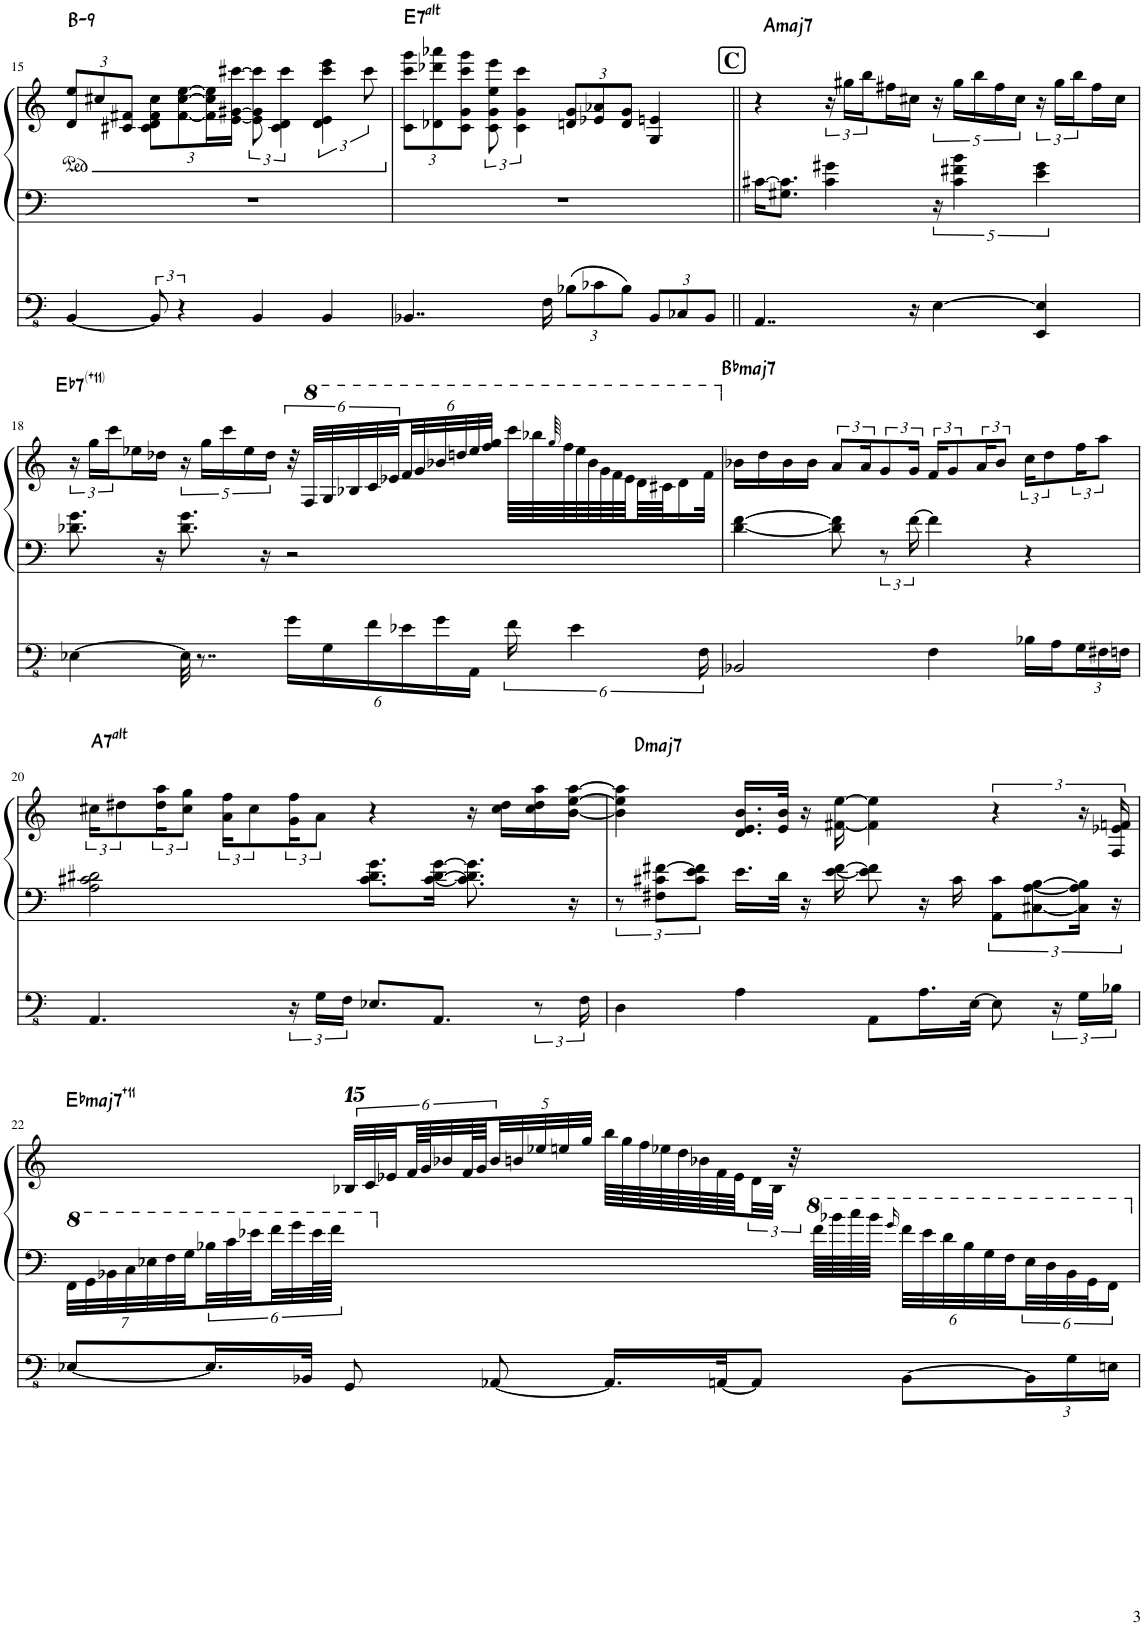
**kern	**kern	**kern	**harte
*part2	*part1	*part1	*part1
*staff3	*staff2	*staff1	*
*I"Bass	*I"Piano	*	*
*	*I'Pno	*	*
!!LO:PB:g=z
*clefFv4	*clefF4	*clefG2	*
*k[]	*k[]	*k[]	*
*M4/4	*M4/4	*M4/4	*
*	*	*ped	*
*	*	*Xbrackettup	*
=15	=15	=15	=15
!	!	!	!LO:H:kt=9
[4BBB/	1r	12d/ 12ee/L	B:min9
.	.	12cc#X/	.
.	.	12c#X/ 12f#X/J	.
12BBB/]	.	12c#\ 12d\ 12f#\ 12cc#\L	.
6r	.	[12f#\ [12cc#\ [12ee\	.
.	.	24f#\] 24cc#\] 24ee\]L	.
.	.	[24e\ [24g#X\ [24ccc#X\JJ	.
*	*	*brackettup	*
4BBB/	.	12e\] 12g#\] 12ccc#\]	.
.	.	6c#\ 6d\ 6ccc#\	.
4BBB/	.	6d\ 6e\ 6ccc#\ 6eee\	.
.	.	12ccc#\	.
=16	=16	=16	=16
*	*	*Xped	*
*	*	*Xbrackettup	*
!	!	!	!LO:H:kt=7
4..BBB-X/	1r	12c\ 12ccc\ 12ggg\L	E:(3,b5,#5,b7,b9,#9)
.	.	12d-X\ 12ddd-X\ 12aaa-X\	.
.	.	12c\ 12g\ 12ccc\ 12ggg\J	.
*	*	*brackettup	*
.	.	12c\ 12g\ 12ee\ 12eee\	.
.	.	6c\ 6g\ 6ccc\	.
16FF\	.	.	.
*Xbrackettup	*	*Xbrackettup	*
(12BB-X\L	.	12dn/ 12g/L	.
12C-X\	.	12e-X/ 12a-X/	.
12BB-\J)	.	12d/ 12g/J	.
12BBB-/L	.	4G/ 4en/	.
12CC-X/	.	.	.
12BBB-/J	.	.	.
!!LO:REH:place=s1:a:B:cj:fs=14:t=C
=17||	=17||	=17||	=17||
!	!	!	!LO:H:kt=maj7
4..AAA/	[16c#X\KL	4r	A:maj7
.	8.G#X\ 8.c#\]J	.	.
*	*	*brackettup	*
.	4c#\ 4g#X\	24r	.
.	.	24gg#X\LL	.
.	.	24bb\	.
.	.	16ff#X\	.
16r	.	16cc#X\JJ	.
[4EE\	20r	20r	.
.	5c#\ 5f#X\ 5b\	20gg#\LL	.
.	.	20bb\	.
.	.	20ff#\	.
.	.	20cc#\JJ	.
4EEE/ 4EE/]	4e\ 4g#\	24r	.
.	.	24gg#\LL	.
.	.	24bb\	.
.	.	16ff#\	.
.	.	16cc#\JJ	.
!!LO:LB:g=z
=18	=18	=18	=18
!	!	!	!LO:H:kt=7
[4EE-X\	8.d-X\ 8.g\	24r	Eb:7(#11)
.	.	24gg\LL	.
.	.	24ccc\	.
.	.	16ee-X\	.
.	16r	16dd-X\JJ	.
32EE-\]	8.d-\ 8.g\	20r	.
8..r	.	.	.
.	.	20gg\LL	.
.	.	20ccc\	.
.	.	20ee-\	.
.	16r	.	.
.	.	20dd-\JJ	.
24G\LL	2r	48r	.
*	*	*8va	*
.	.	48f/LLL	.
24GG\	.	48g/	.
.	.	48b-X/	.
24F\	.	48cc/	.
.	.	48ee-X/	.
*	*	*Xbrackettup	*
24E-X\	.	48ff/	.
.	.	48gg/	.
24G\	.	48bb-X/	.
.	.	48dddn/	.
24AAA\JJ	.	48eee-/	.
.	.	48fff/ 48ggg/JJJ	.
*brackettup	*	*	*
24F\	.	64cccc\LLLL	.
.	.	64bbb-X\	.
.	.	64qggg/	.
.	.	64fff\	.
6E-\	.	.	.
.	.	64eee-\	.
.	.	64bb-\	.
.	.	64gg\	.
.	.	64ff\	.
.	.	64ee-\	.
.	.	64dd\	.
.	.	64cc#X\JJ	.
.	.	16dd\	.
24FF\	.	.	.
.	.	32ff\JJk	.
=19	=19	=19	=19
*	*	*X8va	*
!	!	!	!LO:H:kt=maj7
2BBB-X/	[4d\ [4f\	16b-X\LL	Bb:maj7
.	.	16dd\	.
.	.	16b-\	.
.	.	16b-\JJ	.
*	*	*brackettup	*
.	8d\] 8f\]	12a/L	.
.	.	24a/K	.
.	12r	12g/	.
.	[24f\	24g/Jk	.
4FF\	4f\]	24f/KL	.
.	.	12g/	.
.	.	24a/K	.
.	.	12b-/J	.
16BB-X\LL	4r	24cc\KL	.
.	.	12dd\	.
16AA\	.	.	.
*Xbrackettup	*	*	*
24GG\	.	24ff\K	.
24FF#X\	.	12aa\J	.
24FFn\JJ	.	.	.
!!LO:LB:g=z
=20	=20	=20	=20
!	!	!	!LO:H:kt=7
4.AAA/	2A\ 2c#X\ 2d#X\	24cc#X\KL	A:(3,b5,#5,b7,b9,#9)
.	.	12dd#X\	.
.	.	24dd#\ 24aa\K	.
.	.	12cc#\ 12gg\J	.
.	.	24a\ 24ff\KL	.
.	.	12cc#\	.
*brackettup	*	*	*
24r	.	24g\ 24ff\K	.
24GG\LL	.	12a\J	.
24FF\JJ	.	.	.
8.EE-X/L	8.c#\ 8.d#\ 8.g\L	4r	.
8.AAA/J	[16c#\ [16d#\ [16g\Jk	.	.
.	8.c#\] 8.d#\] 8.g\]	16r	.
.	.	16cc#\ 16dd#\LL	.
12r	.	16cc#\ 16dd#\ 16aa\	.
.	16r	[16b\ [16ee\ [16aa\JJ	.
24FF\	.	.	.
=21	=21	=21	=21
!	!	!	!LO:H:kt=maj7
4DD\	12r	4b\] 4ee\] 4aa\]	D:maj7
.	12F#X\ 12c#X\ [12f#X\L	.	.
.	12c#\ 12e\ 12f#\]J	.	.
4AA\	16.e\LL	16.d/ 16.e/ 16.b/LL	.
.	32d\JJk	32e/ 32b/JJk	.
.	16r	16r	.
.	[16e\ [16f#\	[16f#X\ [16ee\	.
8AAA\L	8e\] 8f#\]	4f#\] 4ee\]	.
16.AA\L	16r	.	.
.	16c#\	.	.
[32EE\JJk	.	.	.
8EE\]	12AA\ 12c#\L	6r	.
.	[12C#X\ [12A\ [12B\	.	.
24r	.	.	.
24GG\LL	24C#\] 24A\] 24B\]Jk	24r	.
24BB-X\JJ	24r	24F/ 24e-X/ 24fn/	.
!!LO:LB:g=z
=22	=22	=22	=22
*	*8va	*	*
*	*Xbrackettup	*	*
!	!	!	!LO:H:kt=maj7
[8EE-X/L	56F\LLL	4ryy	Eb:maj7(#11)
.	56G\	.	.
.	56B-X\	.	.
.	56c\	.	.
.	56e-X\	.	.
.	56f\	.	.
.	56g\	.	.
*	*brackettup	*	*
16.EE-/L]	48b-X\	.	.
.	48cc\	.	.
.	48ee-X\JJ	.	.
.	48ff\LL	.	.
.	48gg\	.	.
32BBB-X/JJk	.	.	.
.	96ee-\L	.	.
.	96ff\JJJJ	.	.
*	*	*15ma	*
8GGG/	4ryy	48bb-X/LLL	.
.	.	48ccc/	.
.	.	48eee-X/JJ	.
.	.	96fff/LLL	.
.	.	96ggg/J	.
.	.	48bbb-X/	.
.	.	96fff/L	.
.	.	96ggg/J	.
*	*	*Xbrackettup	*
[8AAA-X/	.	40bbb-/	.
.	.	40bbbn/	.
.	.	40eeee-X/	.
.	.	40eeeen/	.
.	.	40gggg/JJJ	.
16.AAA-/LL]	8.ryy	64bbbb\LLLL	.
.	.	64gggg\	.
.	.	64ffff\	.
.	.	64eeee-X\	.
.	.	64dddd\	.
.	.	64bbb-X\	.
[32AAAn/JK	.	64fff\	.
.	.	64eee-\J	.
*	*	*brackettup	*
8AAA/J]	.	48ddd\	.
.	.	48bb-\JJJ	.
.	.	48r	.
*	*8va	*	*
.	64ff\LLLL	16ryy	.
.	64bb-X\	.	.
.	64ccc\	.	.
.	64bb-\JJJJ	.	.
.	16qgg/	.	.
*	*Xbrackettup	*	*
[8BBB-\L	48ff\LLL	4ryy	.
.	48ee-\	.	.
.	48dd\	.	.
.	48b-\	.	.
.	48g\	.	.
.	48f\	.	.
*Xbrackettup	*brackettup	*	*
24BBB-\L]	48e-\	.	.
.	48d\	.	.
24GG\	48B-\	.	.
.	48G\J	.	.
24EEn\JJ	24F\JJ	.	.
*	*	*X15ma	*
*	*X8va	*	*
*	*X8va	*	*
=	=	=	=
*-	*-	*-	*-
